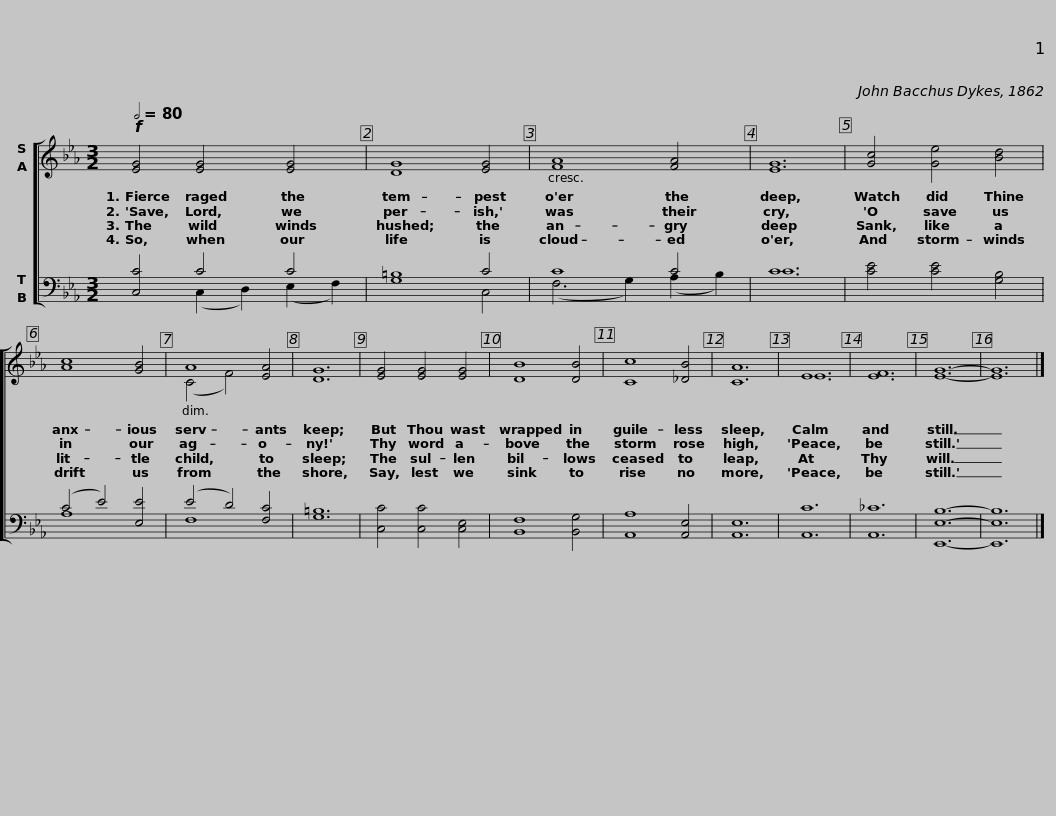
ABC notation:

X:1
%%score [ ( 1 2 ) ( 3 4 ) ]
L:1/8
Q:1/2=80
M:3/2
I:linebreak $
K:Eb
V:1 treble
V:2 treble
V:3 bass
V:4 bass
V:1
!f! [EG]4 [EG]4 [EG]4 | [DG]8 [EG]4 | [FA]8 [FA]4 | [EG]12 |$ [Gc]4 [Ge]4 [Bd]4 | %5
 [Ac]8 [GB]4 | A8 [EA]4 | [DG]12 |$ [EG]4 [EG]4 [EG]4 | [DB]8 [DB]4 | %10
 [Cc]8 [_DB]4 | [CA]12 | E12 | [EF]12 | [EG]12- | %15
 [EG]12 |] %16
V:2
 x12 | x12 | x12 | x12 |$ x12 | %5
 x12 | (C4 F4) x4 | x12 |$ x12 | x12 | %10
 x12 | x12 | E12 | x12 | x12 | %15
 x12 |] %16
V:3
 [C,C]4 C4 C4 | =B,8 C4 | C8 C4 | C12 |$ [CE]4 [CE]4 [G,B,]4 | %5
 (C4 E4) [E,E]4 | (E4 D4) [F,C]4 | [G,=B,]12 |$ [C,C]4 [C,C]4 [C,E,]4 | [B,,F,]8 [B,,G,]4 | %10
 [A,,A,]8 [A,,E,]4 | [A,,E,]12 | [A,,C]12 | [A,,_C]12 | [E,,E,B,]12- | %15
 [E,,E,B,]12 |] %16
V:4
 x4 (C,2 D,2) (E,2 F,2) | G,8 C,4 | (F,6 G,2) (A,2 B,2) | C12 |$ x12 | %5
 A,8 x4 | F,8 x4 | x12 |$ x12 | x12 | %10
 x12 | x12 | x12 | x12 | x12 | %15
 x12 |] %16
